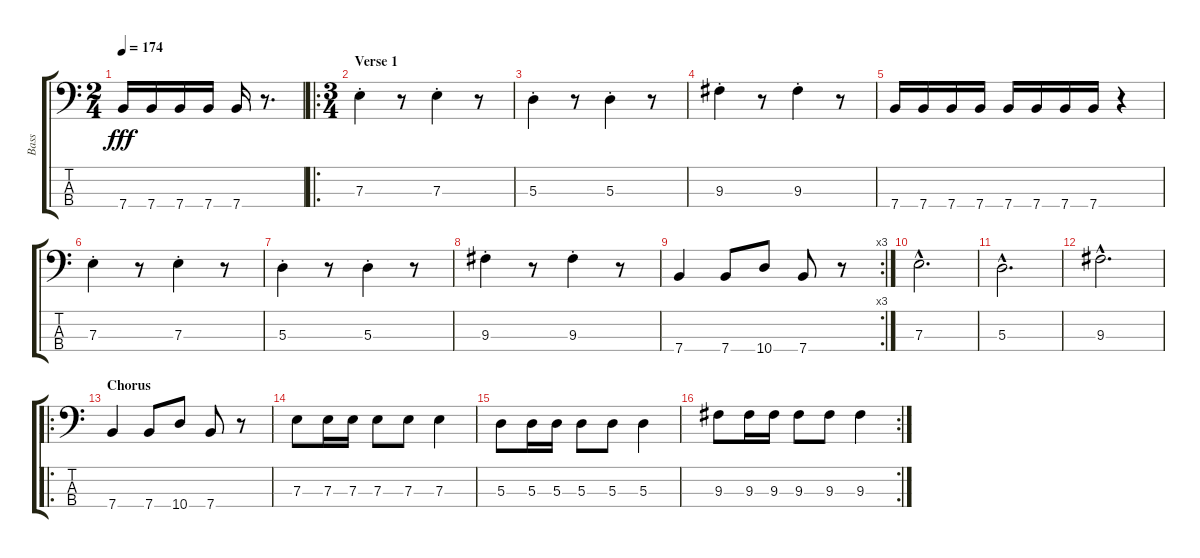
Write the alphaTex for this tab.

\track ("Bass" "Bass") {instrument electricbassfinger}
\staff {score tabs}
\tuning (G2 D2 A1 E1) {hide}
\ts (2 4)
\tempo 174
\clef f4
\ks c
7.4.16{dy fff} 7.4.16 7.4.16 7.4.16 7.4.16 r.8{d} |
\ro
\ts (3 4)
\section ("" "Verse 1")
7.3{st}.4 r.8 7.3{st}.4 r.8 |
5.3{st}.4 r.8 5.3{st}.4 r.8 |
9.3{st}.4 r.8 9.3{st}.4 r.8 |
7.4.16 7.4.16 7.4.16 7.4.16 7.4.16 7.4.16 7.4.16 7.4.16 r.4 |
7.3{st}.4 r.8 7.3{st}.4 r.8 |
5.3{st}.4 r.8 5.3{st}.4 r.8 |
9.3{st}.4 r.8 9.3{st}.4 r.8 |
\rc 3
7.4.4 7.4.8 10.4.8 7.4.8 r.8 |
7.3{hac}.2{d} |
5.3{hac}.2{d} |
9.3{hac}.2{d} |
\ro
\section ("" "Chorus")
7.4.4 7.4.8 10.4.8 7.4.8 r.8 |
7.3.8 7.3.16 7.3.16 7.3.8 7.3.8 7.3.4 |
5.3.8 5.3.16 5.3.16 5.3.8 5.3.8 5.3.4 |
\rc 2
9.3.8 9.3.16 9.3.16 9.3.8 9.3.8 9.3.4
